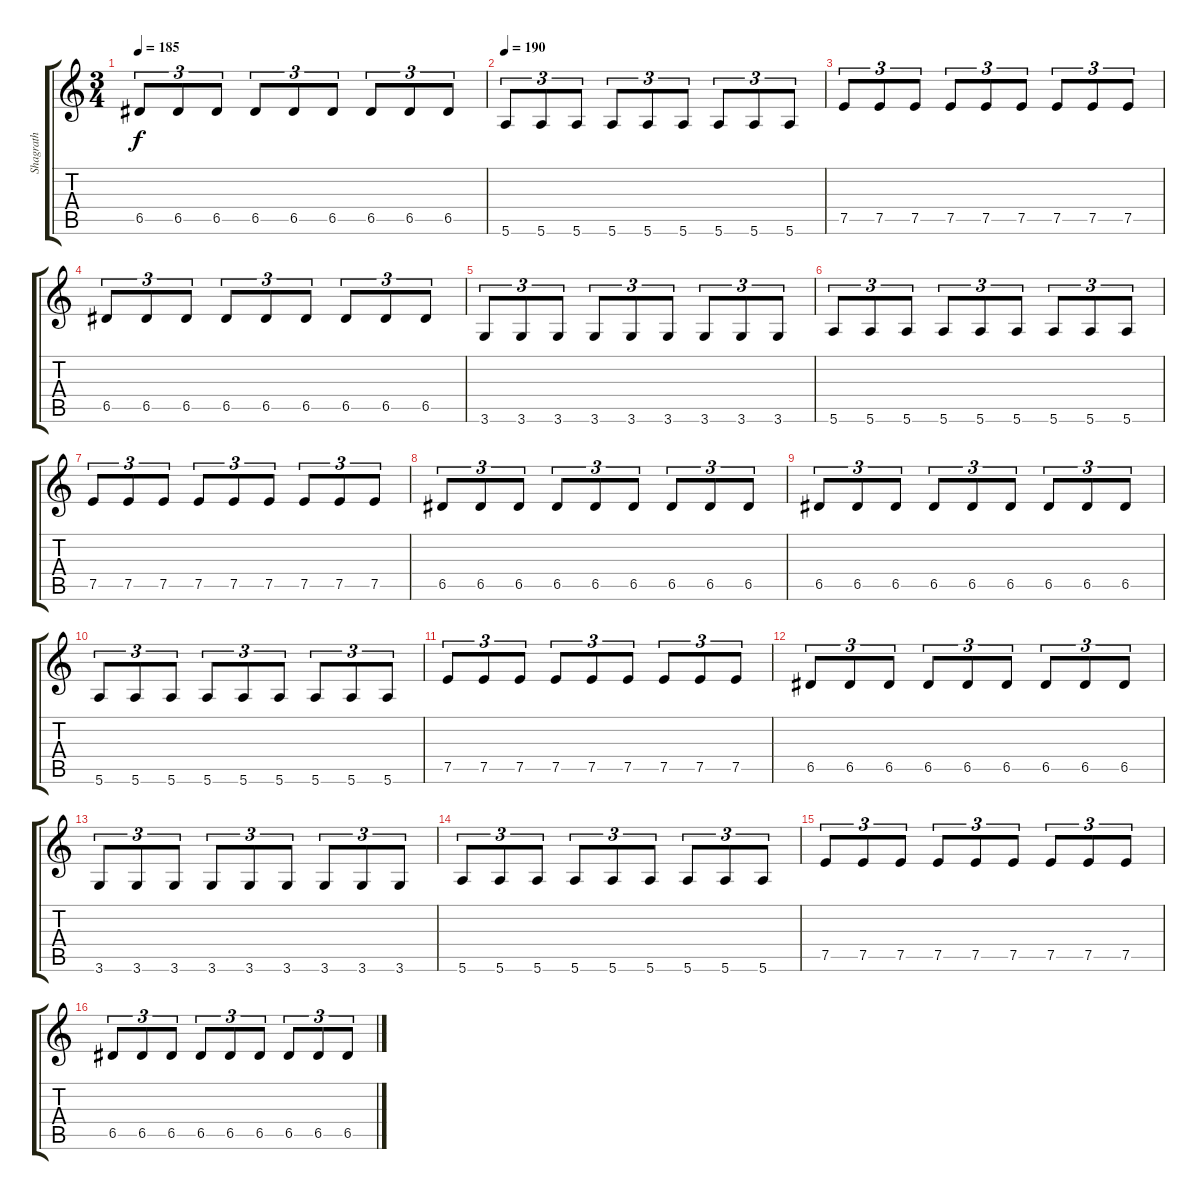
\track ("Shagrath" "Shagrath") {instrument distortionguitar}
\staff {score tabs}
\tuning (E4 B3 G3 D3 A2 E2) {hide}
\ts (3 4)
\tempo 185
\clef g2
\ks c
6.5.8{tu (3 2) dy f} 6.5.8{tu (3 2)} 6.5.8{tu (3 2)} 6.5.8{tu (3 2)} 6.5.8{tu (3 2)} 6.5.8{tu (3 2)} 6.5.8{tu (3 2)} 6.5.8{tu (3 2)} 6.5.8{tu (3 2)} |
\tempo 190
5.6.8{tu (3 2)} 5.6.8{tu (3 2)} 5.6.8{tu (3 2)} 5.6.8{tu (3 2)} 5.6.8{tu (3 2)} 5.6.8{tu (3 2)} 5.6.8{tu (3 2)} 5.6.8{tu (3 2)} 5.6.8{tu (3 2)} |
7.5.8{tu (3 2)} 7.5.8{tu (3 2)} 7.5.8{tu (3 2)} 7.5.8{tu (3 2)} 7.5.8{tu (3 2)} 7.5.8{tu (3 2)} 7.5.8{tu (3 2)} 7.5.8{tu (3 2)} 7.5.8{tu (3 2)} |
6.5.8{tu (3 2)} 6.5.8{tu (3 2)} 6.5.8{tu (3 2)} 6.5.8{tu (3 2)} 6.5.8{tu (3 2)} 6.5.8{tu (3 2)} 6.5.8{tu (3 2)} 6.5.8{tu (3 2)} 6.5.8{tu (3 2)} |
3.6.8{tu (3 2)} 3.6.8{tu (3 2)} 3.6.8{tu (3 2)} 3.6.8{tu (3 2)} 3.6.8{tu (3 2)} 3.6.8{tu (3 2)} 3.6.8{tu (3 2)} 3.6.8{tu (3 2)} 3.6.8{tu (3 2)} |
5.6.8{tu (3 2)} 5.6.8{tu (3 2)} 5.6.8{tu (3 2)} 5.6.8{tu (3 2)} 5.6.8{tu (3 2)} 5.6.8{tu (3 2)} 5.6.8{tu (3 2)} 5.6.8{tu (3 2)} 5.6.8{tu (3 2)} |
7.5.8{tu (3 2)} 7.5.8{tu (3 2)} 7.5.8{tu (3 2)} 7.5.8{tu (3 2)} 7.5.8{tu (3 2)} 7.5.8{tu (3 2)} 7.5.8{tu (3 2)} 7.5.8{tu (3 2)} 7.5.8{tu (3 2)} |
6.5.8{tu (3 2)} 6.5.8{tu (3 2)} 6.5.8{tu (3 2)} 6.5.8{tu (3 2)} 6.5.8{tu (3 2)} 6.5.8{tu (3 2)} 6.5.8{tu (3 2)} 6.5.8{tu (3 2)} 6.5.8{tu (3 2)} |
6.5.8{tu (3 2)} 6.5.8{tu (3 2)} 6.5.8{tu (3 2)} 6.5.8{tu (3 2)} 6.5.8{tu (3 2)} 6.5.8{tu (3 2)} 6.5.8{tu (3 2)} 6.5.8{tu (3 2)} 6.5.8{tu (3 2)} |
5.6.8{tu (3 2)} 5.6.8{tu (3 2)} 5.6.8{tu (3 2)} 5.6.8{tu (3 2)} 5.6.8{tu (3 2)} 5.6.8{tu (3 2)} 5.6.8{tu (3 2)} 5.6.8{tu (3 2)} 5.6.8{tu (3 2)} |
7.5.8{tu (3 2)} 7.5.8{tu (3 2)} 7.5.8{tu (3 2)} 7.5.8{tu (3 2)} 7.5.8{tu (3 2)} 7.5.8{tu (3 2)} 7.5.8{tu (3 2)} 7.5.8{tu (3 2)} 7.5.8{tu (3 2)} |
6.5.8{tu (3 2)} 6.5.8{tu (3 2)} 6.5.8{tu (3 2)} 6.5.8{tu (3 2)} 6.5.8{tu (3 2)} 6.5.8{tu (3 2)} 6.5.8{tu (3 2)} 6.5.8{tu (3 2)} 6.5.8{tu (3 2)} |
3.6.8{tu (3 2)} 3.6.8{tu (3 2)} 3.6.8{tu (3 2)} 3.6.8{tu (3 2)} 3.6.8{tu (3 2)} 3.6.8{tu (3 2)} 3.6.8{tu (3 2)} 3.6.8{tu (3 2)} 3.6.8{tu (3 2)} |
5.6.8{tu (3 2)} 5.6.8{tu (3 2)} 5.6.8{tu (3 2)} 5.6.8{tu (3 2)} 5.6.8{tu (3 2)} 5.6.8{tu (3 2)} 5.6.8{tu (3 2)} 5.6.8{tu (3 2)} 5.6.8{tu (3 2)} |
7.5.8{tu (3 2)} 7.5.8{tu (3 2)} 7.5.8{tu (3 2)} 7.5.8{tu (3 2)} 7.5.8{tu (3 2)} 7.5.8{tu (3 2)} 7.5.8{tu (3 2)} 7.5.8{tu (3 2)} 7.5.8{tu (3 2)} |
6.5.8{tu (3 2)} 6.5.8{tu (3 2)} 6.5.8{tu (3 2)} 6.5.8{tu (3 2)} 6.5.8{tu (3 2)} 6.5.8{tu (3 2)} 6.5.8{tu (3 2)} 6.5.8{tu (3 2)} 6.5.8{tu (3 2)}
